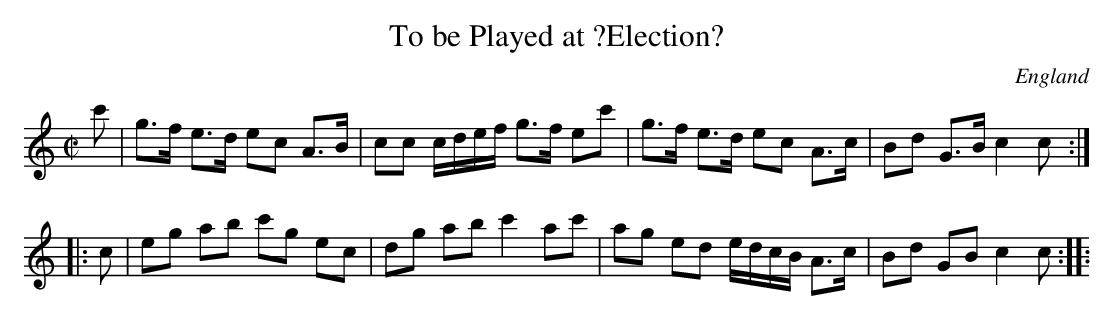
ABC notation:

X:1
T:To be Played at ?Election?
L:1/8
M:C|
O:England
K:C
c' | \
g>f e>d ec A>B | cc c/d/e/f/ g>f ec' | g>f e>d ec A>c | Bd G>B c2 c ::
c |\
eg ab c'g ec | dg ab c'2 ac' | ag ed e/d/c/B/ A>c | Bd GB c2 c::
